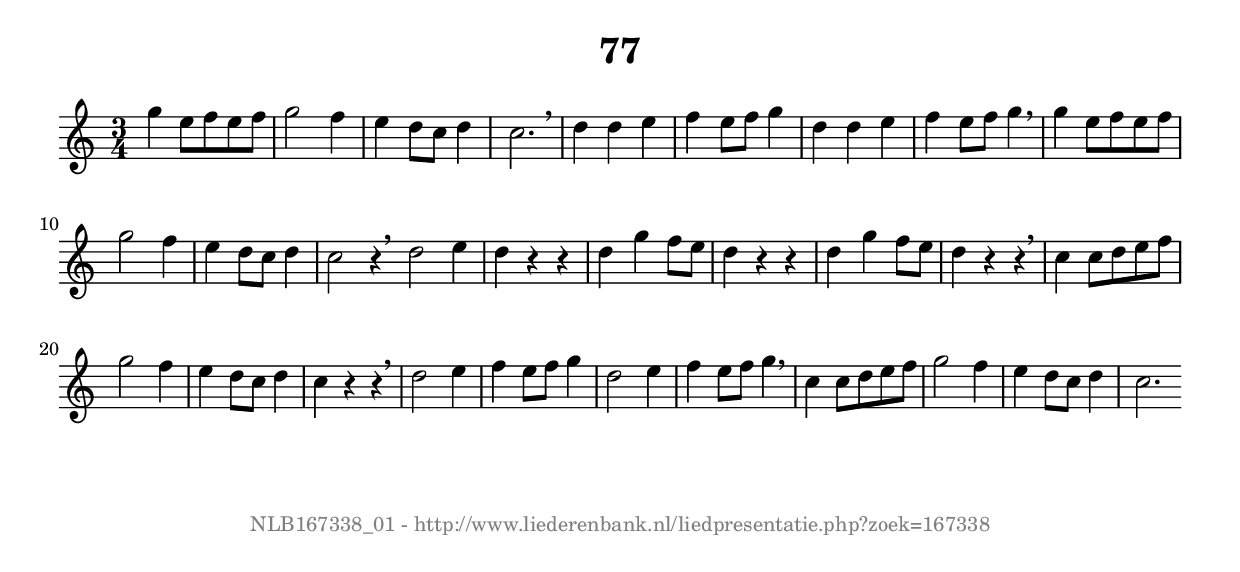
%
% produced by wce2krn 1.64 (7 June 2014)
%
\version"2.16"
#(append! paper-alist '(("long" . (cons (* 210 mm) (* 2000 mm)))))
#(set-default-paper-size "long")
sb = {\breathe}
mBreak = {\breathe }
bBreak = {\breathe }
x = {\once\override NoteHead #'style = #'cross }
gl=\glissando
itime={\override Staff.TimeSignature #'stencil = ##f }
ficta = {\once\set suggestAccidentals = ##t}
fine = {\once\override Score.RehearsalMark #'self-alignment-X = #1 \mark \markup {\italic{Fine}}}
dc = {\once\override Score.RehearsalMark #'self-alignment-X = #1 \mark \markup {\italic{D.C.}}}
dcf = {\once\override Score.RehearsalMark #'self-alignment-X = #1 \mark \markup {\italic{D.C. al Fine}}}
dcc = {\once\override Score.RehearsalMark #'self-alignment-X = #1 \mark \markup {\italic{D.C. al Coda}}}
ds = {\once\override Score.RehearsalMark #'self-alignment-X = #1 \mark \markup {\italic{D.S.}}}
dsf = {\once\override Score.RehearsalMark #'self-alignment-X = #1 \mark \markup {\italic{D.S. al Fine}}}
dsc = {\once\override Score.RehearsalMark #'self-alignment-X = #1 \mark \markup {\italic{D.S. al Coda}}}
pv = {\set Score.repeatCommands = #'((volta "1"))}
sv = {\set Score.repeatCommands = #'((volta "2"))}
tv = {\set Score.repeatCommands = #'((volta "3"))}
qv = {\set Score.repeatCommands = #'((volta "4"))}
xv = {\set Score.repeatCommands = #'((volta #f))}
\header{ tagline = ""
title = "77"
}
\score {{
\key c \major
\relative g''
{
\set melismaBusyProperties = #'()
\time 3/4
\tempo 4=120
\override Score.MetronomeMark #'transparent = ##t
\override Score.RehearsalMark #'break-visibility = #(vector #t #t #f)
g4 e8 f e f g2 f4 e d8 c d4 c2. \mBreak \bar "|"
d4 d e f e8 f g4 d d e f e8 f g4 \mBreak \bar "|"
g4 e8 f e f g2 f4 e d8 c d4 c2 r4 \bar ":|:" \bBreak
d2 e4 d r r d g f8 e d4 r r d g f8 e d4 r r \mBreak \bar "|"
c4 c8 d e f g2 f4 e d8 c d4 c r r \mBreak \bar "|"
d2 e4 f e8 f g4 d2 e4 f e8 f g4 \mBreak \bar "|"
c,4 c8 d e f g2 f4 e d8 c d4 c2. \bar ":|"
 }}
 \midi { }
 \layout {
            indent = 0.0\cm
}
}
\markup { \vspace #0 } \markup { \with-color #grey \fill-line { \center-column { \smaller "NLB167338_01 - http://www.liederenbank.nl/liedpresentatie.php?zoek=167338" } } }
